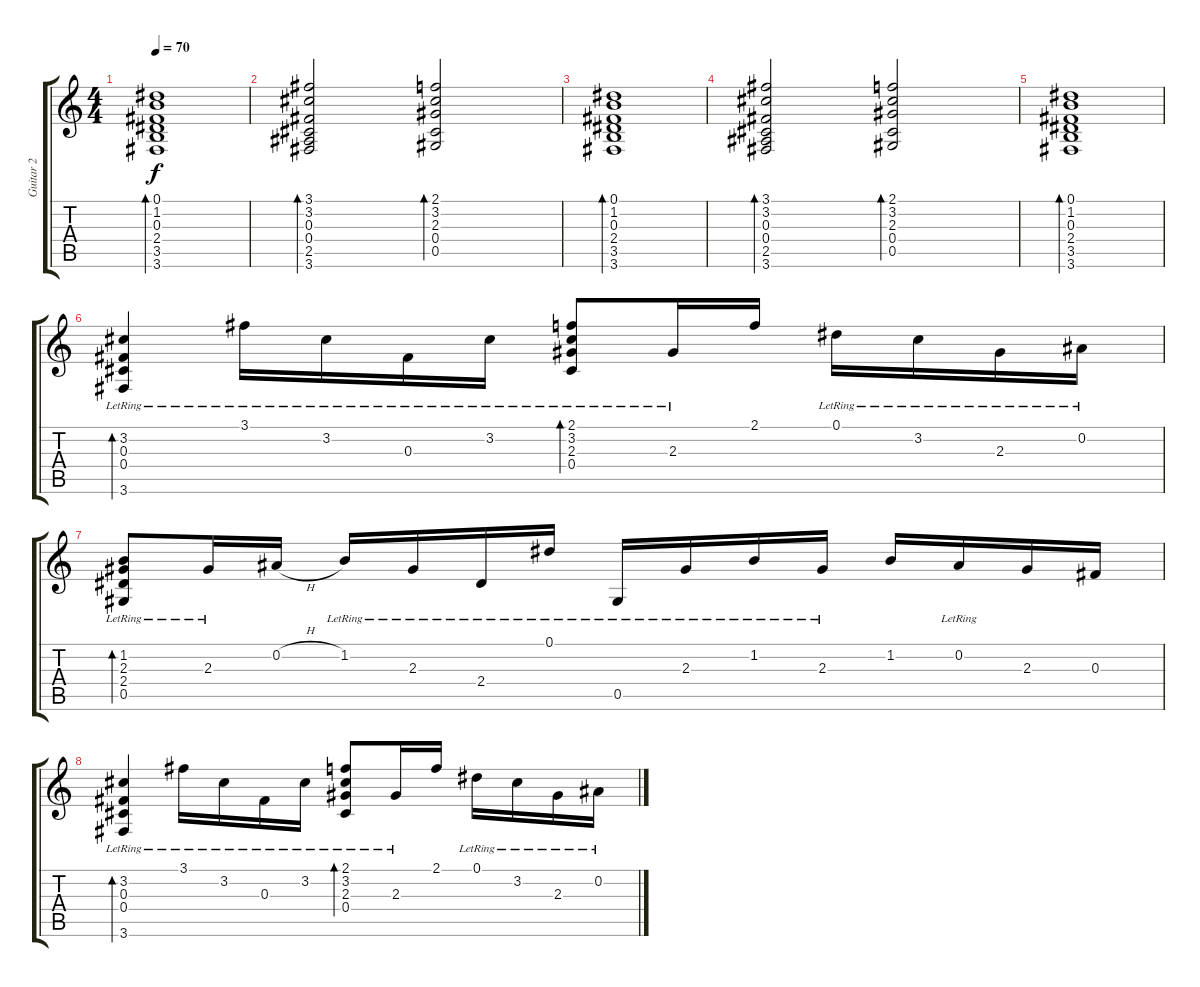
\track ("Guitar 2" "Guitar 2") {instrument acousticguitarsteel}
\staff {score tabs}
\tuning (Eb4 Bb3 Gb3 Db3 Ab2 Eb2) {hide}
\ts (4 4)
\tempo 70
\clef g2
\ks c
(0.1 1.2 0.3 2.4 3.5 3.6).1{bd 60 dy f} |
(3.1 3.2 0.3 0.4 2.5 3.6).2{bd 60 volume 10 instrument acousticguitarsteel} (2.1 3.2 2.3 0.4 0.5).2{bd 60} |
(0.1 1.2 0.3 2.4 3.5 3.6).1{bd 60} |
(3.1 3.2 0.3 0.4 2.5 3.6).2{bd 60 volume 10 instrument acousticguitarsteel} (2.1 3.2 2.3 0.4 0.5).2{bd 60} |
(0.1 1.2 0.3 2.4 3.5 3.6).1{bd 60} |
(3.2{lr} 0.3{lr} 0.4{lr} 3.6{lr}).4{bd 60 volume 10} 3.1{lr}.16 3.2{lr}.16 0.3{lr}.16 3.2{lr}.16 (2.1{lr} 3.2{lr} 2.3 0.4{lr}).8{bd 60} 2.3{lr}.16 2.1.16 0.1{lr}.16 3.2{lr}.16 2.3{lr}.16 0.2{lr}.16 |
(1.2{lr} 2.3 2.4{lr} 0.5{lr}).8{bd 60} 2.3{lr}.16 0.2{h}.16 1.2{lr}.16 2.3{lr}.16 2.4{lr}.16 0.1{lr}.16 0.5{lr}.16 2.3{lr}.16 1.2{lr}.16 2.3{lr}.16 1.2.16 0.2{lr}.16 2.3.16 0.3.16 |
(3.2{lr} 0.3{lr} 0.4{lr} 3.6{lr}).4{bd 60} 3.1{lr}.16 3.2{lr}.16 0.3{lr}.16 3.2{lr}.16 (2.1{lr} 3.2{lr} 2.3 0.4{lr}).8{bd 60} 2.3{lr}.16 2.1.16 0.1{lr}.16 3.2{lr}.16 2.3{lr}.16 0.2{lr}.16
